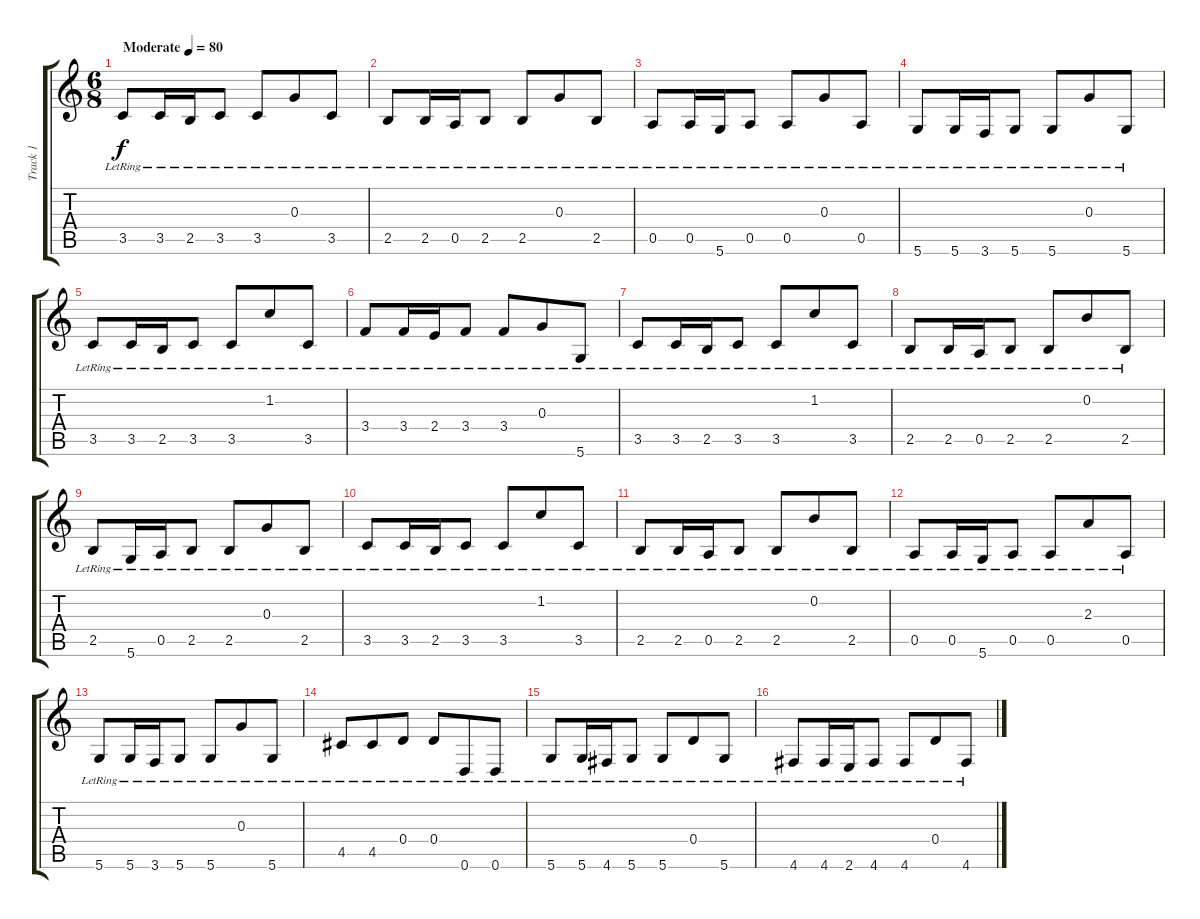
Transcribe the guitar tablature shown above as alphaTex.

\track ("Track 1" "Track 1") {instrument acousticguitarsteel}
\staff {score tabs}
\tuning (E4 B3 G3 D3 A2 D2) {hide}
\ts (6 8)
\tempo (80 "Moderate")
\clef g2
\ks c
3.5{lr}.8{dy f instrument acousticguitarsteel} 3.5{lr}.16 2.5{lr}.16 3.5{lr}.8 3.5{lr}.8 0.3{lr}.8 3.5{lr}.8 |
2.5{lr}.8 2.5{lr}.16 0.5{lr}.16 2.5{lr}.8 2.5{lr}.8 0.3{lr}.8 2.5{lr}.8 |
0.5{lr}.8 0.5{lr}.16 5.6{lr}.16 0.5{lr}.8 0.5{lr}.8 0.3{lr}.8 0.5{lr}.8 |
5.6{lr}.8 5.6{lr}.16 3.6{lr}.16 5.6{lr}.8 5.6{lr}.8 0.3{lr}.8 5.6{lr}.8 |
3.5{lr}.8 3.5{lr}.16 2.5{lr}.16 3.5{lr}.8 3.5{lr}.8 1.2{lr}.8 3.5{lr}.8 |
3.4{lr}.8 3.4{lr}.16 2.4{lr}.16 3.4{lr}.8 3.4{lr}.8 0.3{lr}.8 5.6{lr}.8 |
3.5{lr}.8 3.5{lr}.16 2.5{lr}.16 3.5{lr}.8 3.5{lr}.8 1.2{lr}.8 3.5{lr}.8 |
2.5{lr}.8 2.5{lr}.16 0.5{lr}.16 2.5{lr}.8 2.5{lr}.8 0.2{lr}.8 2.5{lr}.8 |
2.5{lr}.8 5.6{lr}.16 0.5{lr}.16 2.5{lr}.8 2.5{lr}.8 0.3{lr}.8 2.5{lr}.8 |
3.5{lr}.8 3.5{lr}.16 2.5{lr}.16 3.5{lr}.8 3.5{lr}.8 1.2{lr}.8 3.5{lr}.8 |
2.5{lr}.8 2.5{lr}.16 0.5{lr}.16 2.5{lr}.8 2.5{lr}.8 0.2{lr}.8 2.5{lr}.8 |
0.5{lr}.8 0.5{lr}.16 5.6{lr}.16 0.5{lr}.8 0.5{lr}.8 2.3{lr}.8 0.5{lr}.8 |
5.6{lr}.8 5.6{lr}.16 3.6{lr}.16 5.6{lr}.8 5.6{lr}.8 0.3{lr}.8 5.6{lr}.8 |
4.5{lr}.8 4.5{lr}.8 0.4{lr}.8 0.4{lr}.8 0.6{lr}.8 0.6{lr}.8 |
5.6{lr}.8 5.6{lr}.16 4.6{lr}.16 5.6{lr}.8 5.6{lr}.8 0.4{lr}.8 5.6{lr}.8 |
4.6{lr}.8 4.6{lr}.16 2.6{lr}.16 4.6{lr}.8 4.6{lr}.8 0.4{lr}.8 4.6{lr}.8
